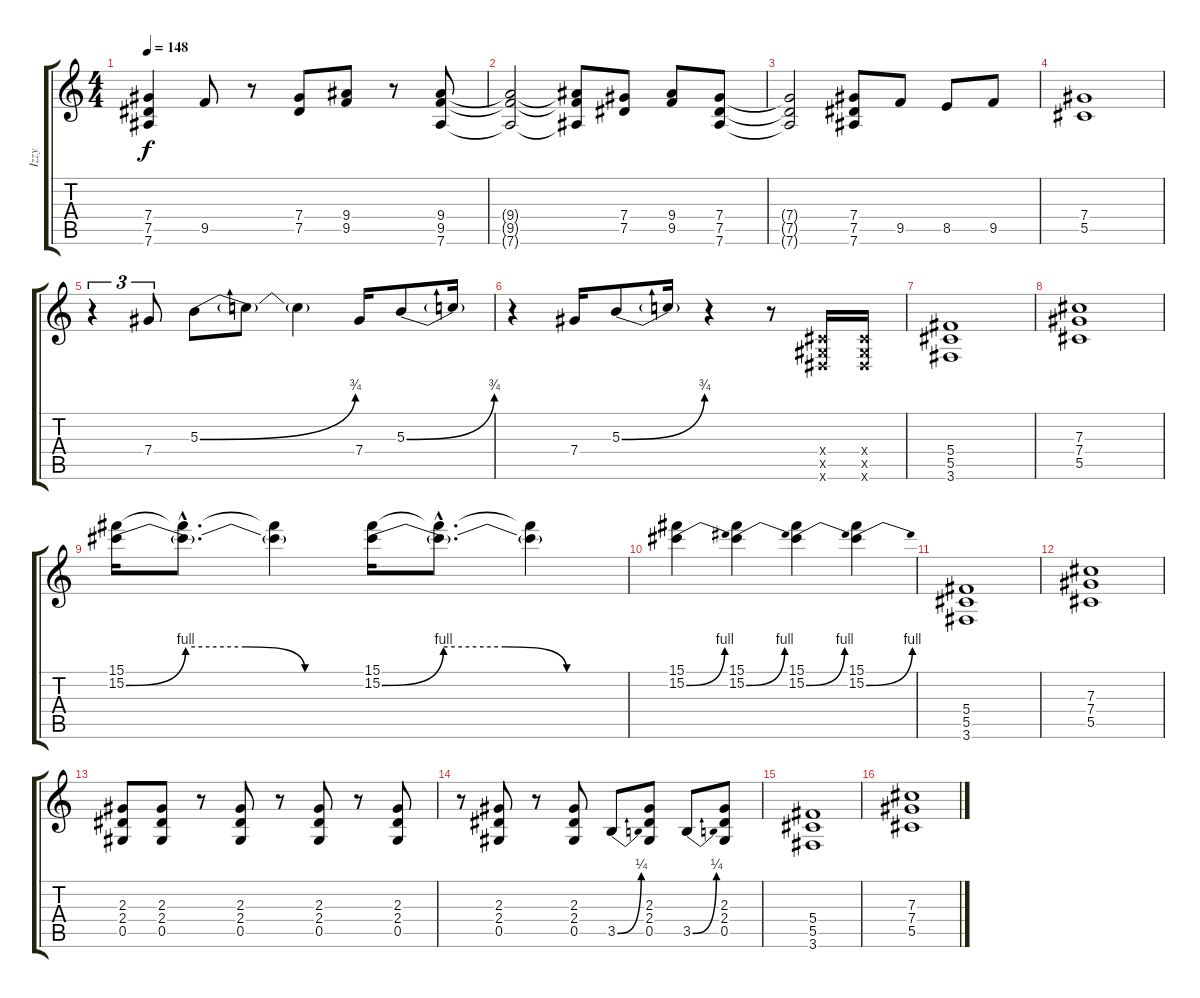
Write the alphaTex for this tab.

\track ("Izzy" "Izzy") {instrument distortionguitar}
\staff {score tabs}
\tuning (Eb4 Bb3 Gb3 Db3 Ab2 Eb2) {hide}
\ts (4 4)
\tempo 148
\clef g2
\ks c
(7.4 7.5 7.6).4{dy f instrument distortionguitar} 9.5.8 r.8 (7.4 7.5).8 (9.4 9.5).8 r.8 (9.4 9.5 7.6).8 |
(9.4{t} 9.5{t} 7.6{t}).2 (9.4{t} 9.5{t} 7.6{t}).8 (7.4 7.5).8 (9.4 9.5).8 (7.4 7.5 7.6).8 |
(7.4{t} 7.5{t} 7.6{t}).2 (7.4 7.5 7.6).8 9.5.8 8.5.8 9.5.8 |
(7.4 5.5).1 |
r.4{tu (3 2)} 7.4.8{tu (3 2)} 5.3{be (bend 0 0 60 3)}.8 5.3{t}.8 5.3{t}.4 7.4.16 5.3{be (bend 0 0 60 3)}.8 5.3{t}.16 |
r.4 7.4.16 5.3{be (bend 0 0 60 3)}.8 5.3{t}.16 r.4 r.8 (0.4{x} 0.5{x} 0.6{x}).16 (0.4{x} 0.5{x} 0.6{x}).16 |
(5.4 5.5 3.6).1 |
(7.3 7.4 5.5).1 |
(15.1 15.2{be (custom 0 0 15 4 30 4 45 0 60 0)}).16 (15.1{hac t} 15.2{hac t}).8{d} (15.1{t} 15.2{t}).4 (15.1 15.2{be (custom 0 0 15 4 30 4 45 0 60 0)}).16 (15.1{hac t} 15.2{hac t}).8{d} (15.1{t} 15.2{t}).4 |
(15.1 15.2{be (bend 0 0 60 4)}).4 (15.1 15.2{be (bend 0 0 60 4)}).4 (15.1 15.2{be (bend 0 0 60 4)}).4 (15.1 15.2{be (bend 0 0 60 4)}).4 |
(5.4 5.5 3.6).1 |
(7.3 7.4 5.5).1 |
(2.3 2.4 0.5).8 (2.3 2.4 0.5).8 r.8 (2.3 2.4 0.5).8 r.8 (2.3 2.4 0.5).8 r.8 (2.3 2.4 0.5).8 |
r.8 (2.3 2.4 0.5).8 r.8 (2.3 2.4 0.5).8 3.5{be (bend 0 0 60 1)}.8 (2.3 2.4 0.5).8 3.5{be (bend 0 0 60 1)}.8 (2.3 2.4 0.5).8 |
(5.4 5.5 3.6).1 |
(7.3 7.4 5.5).1
